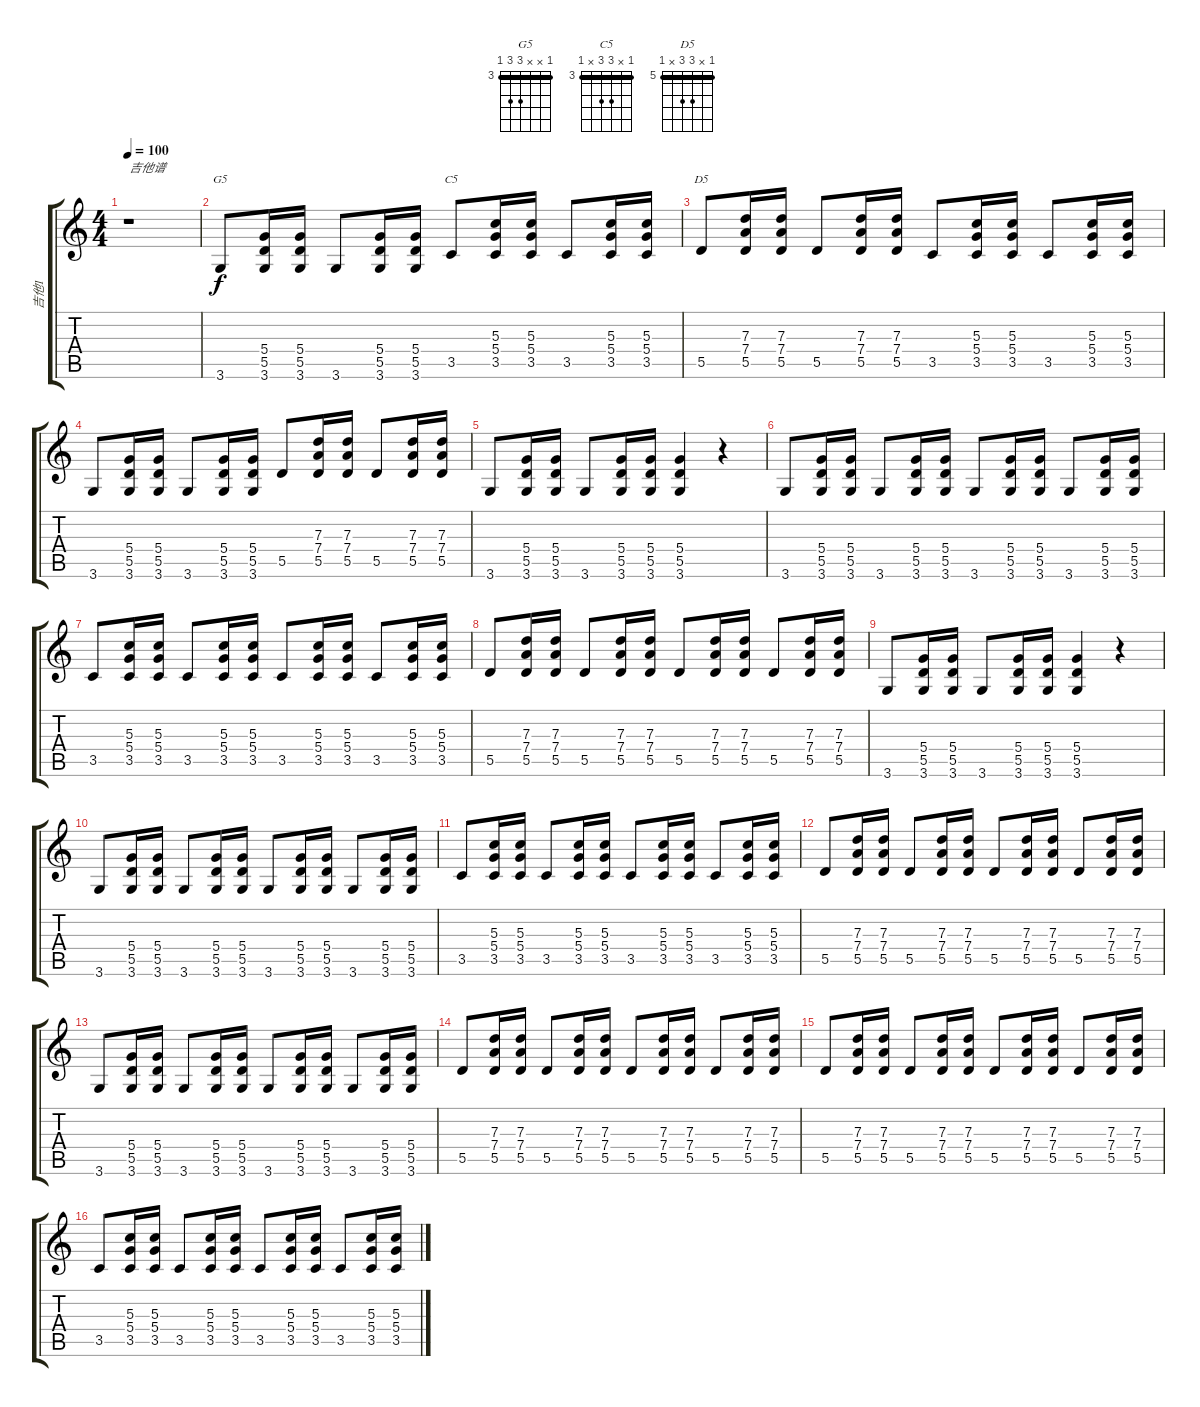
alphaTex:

\track ("吉他1" "吉他1") {instrument distortionguitar}
\staff {score tabs}
\tuning (E4 B3 G3 D3 A2 E2) {hide}
\chord ("G5" 3 x x 5 5 3) {firstfret 3 barre 3}
\chord ("C5" 3 x 5 5 x 3) {firstfret 3 barre 3}
\chord ("D5" 5 x 7 7 x 5) {firstfret 5 barre 5}
\ts (4 4)
\tempo 100
\clef g2
\ks c
r.1{txt "吉他谱" dy f instrument distortionguitar} |
3.6.8{ch "G5"} (5.4 5.5 3.6).16 (5.4 5.5 3.6).16 3.6.8 (5.4 5.5 3.6).16 (5.4 5.5 3.6).16 3.5.8{ch "C5"} (5.3 5.4 3.5).16 (5.3 5.4 3.5).16 3.5.8 (5.3 5.4 3.5).16 (5.3 5.4 3.5).16 |
5.5.8{ch "D5"} (7.3 7.4 5.5).16 (7.3 7.4 5.5).16 5.5.8 (7.3 7.4 5.5).16 (7.3 7.4 5.5).16 3.5.8 (5.3 5.4 3.5).16 (5.3 5.4 3.5).16 3.5.8 (5.3 5.4 3.5).16 (5.3 5.4 3.5).16 |
3.6.8 (5.4 5.5 3.6).16 (5.4 5.5 3.6).16 3.6.8 (5.4 5.5 3.6).16 (5.4 5.5 3.6).16 5.5.8 (7.3 7.4 5.5).16 (7.3 7.4 5.5).16 5.5.8 (7.3 7.4 5.5).16 (7.3 7.4 5.5).16 |
3.6.8 (5.4 5.5 3.6).16 (5.4 5.5 3.6).16 3.6.8 (5.4 5.5 3.6).16 (5.4 5.5 3.6).16 (5.4 5.5 3.6).4 r.4 |
3.6.8 (5.4 5.5 3.6).16 (5.4 5.5 3.6).16 3.6.8 (5.4 5.5 3.6).16 (5.4 5.5 3.6).16 3.6.8 (5.4 5.5 3.6).16 (5.4 5.5 3.6).16 3.6.8 (5.4 5.5 3.6).16 (5.4 5.5 3.6).16 |
3.5.8 (5.3 5.4 3.5).16 (5.3 5.4 3.5).16 3.5.8 (5.3 5.4 3.5).16 (5.3 5.4 3.5).16 3.5.8 (5.3 5.4 3.5).16 (5.3 5.4 3.5).16 3.5.8 (5.3 5.4 3.5).16 (5.3 5.4 3.5).16 |
5.5.8 (7.3 7.4 5.5).16 (7.3 7.4 5.5).16 5.5.8 (7.3 7.4 5.5).16 (7.3 7.4 5.5).16 5.5.8 (7.3 7.4 5.5).16 (7.3 7.4 5.5).16 5.5.8 (7.3 7.4 5.5).16 (7.3 7.4 5.5).16 |
3.6.8 (5.4 5.5 3.6).16 (5.4 5.5 3.6).16 3.6.8 (5.4 5.5 3.6).16 (5.4 5.5 3.6).16 (5.4 5.5 3.6).4 r.4 |
3.6.8 (5.4 5.5 3.6).16 (5.4 5.5 3.6).16 3.6.8 (5.4 5.5 3.6).16 (5.4 5.5 3.6).16 3.6.8 (5.4 5.5 3.6).16 (5.4 5.5 3.6).16 3.6.8 (5.4 5.5 3.6).16 (5.4 5.5 3.6).16 |
3.5.8 (5.3 5.4 3.5).16 (5.3 5.4 3.5).16 3.5.8 (5.3 5.4 3.5).16 (5.3 5.4 3.5).16 3.5.8 (5.3 5.4 3.5).16 (5.3 5.4 3.5).16 3.5.8 (5.3 5.4 3.5).16 (5.3 5.4 3.5).16 |
5.5.8 (7.3 7.4 5.5).16 (7.3 7.4 5.5).16 5.5.8 (7.3 7.4 5.5).16 (7.3 7.4 5.5).16 5.5.8 (7.3 7.4 5.5).16 (7.3 7.4 5.5).16 5.5.8 (7.3 7.4 5.5).16 (7.3 7.4 5.5).16 |
3.6.8 (5.4 5.5 3.6).16 (5.4 5.5 3.6).16 3.6.8 (5.4 5.5 3.6).16 (5.4 5.5 3.6).16 3.6.8 (5.4 5.5 3.6).16 (5.4 5.5 3.6).16 3.6.8 (5.4 5.5 3.6).16 (5.4 5.5 3.6).16 |
5.5.8 (7.3 7.4 5.5).16 (7.3 7.4 5.5).16 5.5.8 (7.3 7.4 5.5).16 (7.3 7.4 5.5).16 5.5.8 (7.3 7.4 5.5).16 (7.3 7.4 5.5).16 5.5.8 (7.3 7.4 5.5).16 (7.3 7.4 5.5).16 |
5.5.8 (7.3 7.4 5.5).16 (7.3 7.4 5.5).16 5.5.8 (7.3 7.4 5.5).16 (7.3 7.4 5.5).16 5.5.8 (7.3 7.4 5.5).16 (7.3 7.4 5.5).16 5.5.8 (7.3 7.4 5.5).16 (7.3 7.4 5.5).16 |
3.5.8 (5.3 5.4 3.5).16 (5.3 5.4 3.5).16 3.5.8 (5.3 5.4 3.5).16 (5.3 5.4 3.5).16 3.5.8 (5.3 5.4 3.5).16 (5.3 5.4 3.5).16 3.5.8 (5.3 5.4 3.5).16 (5.3 5.4 3.5).16
